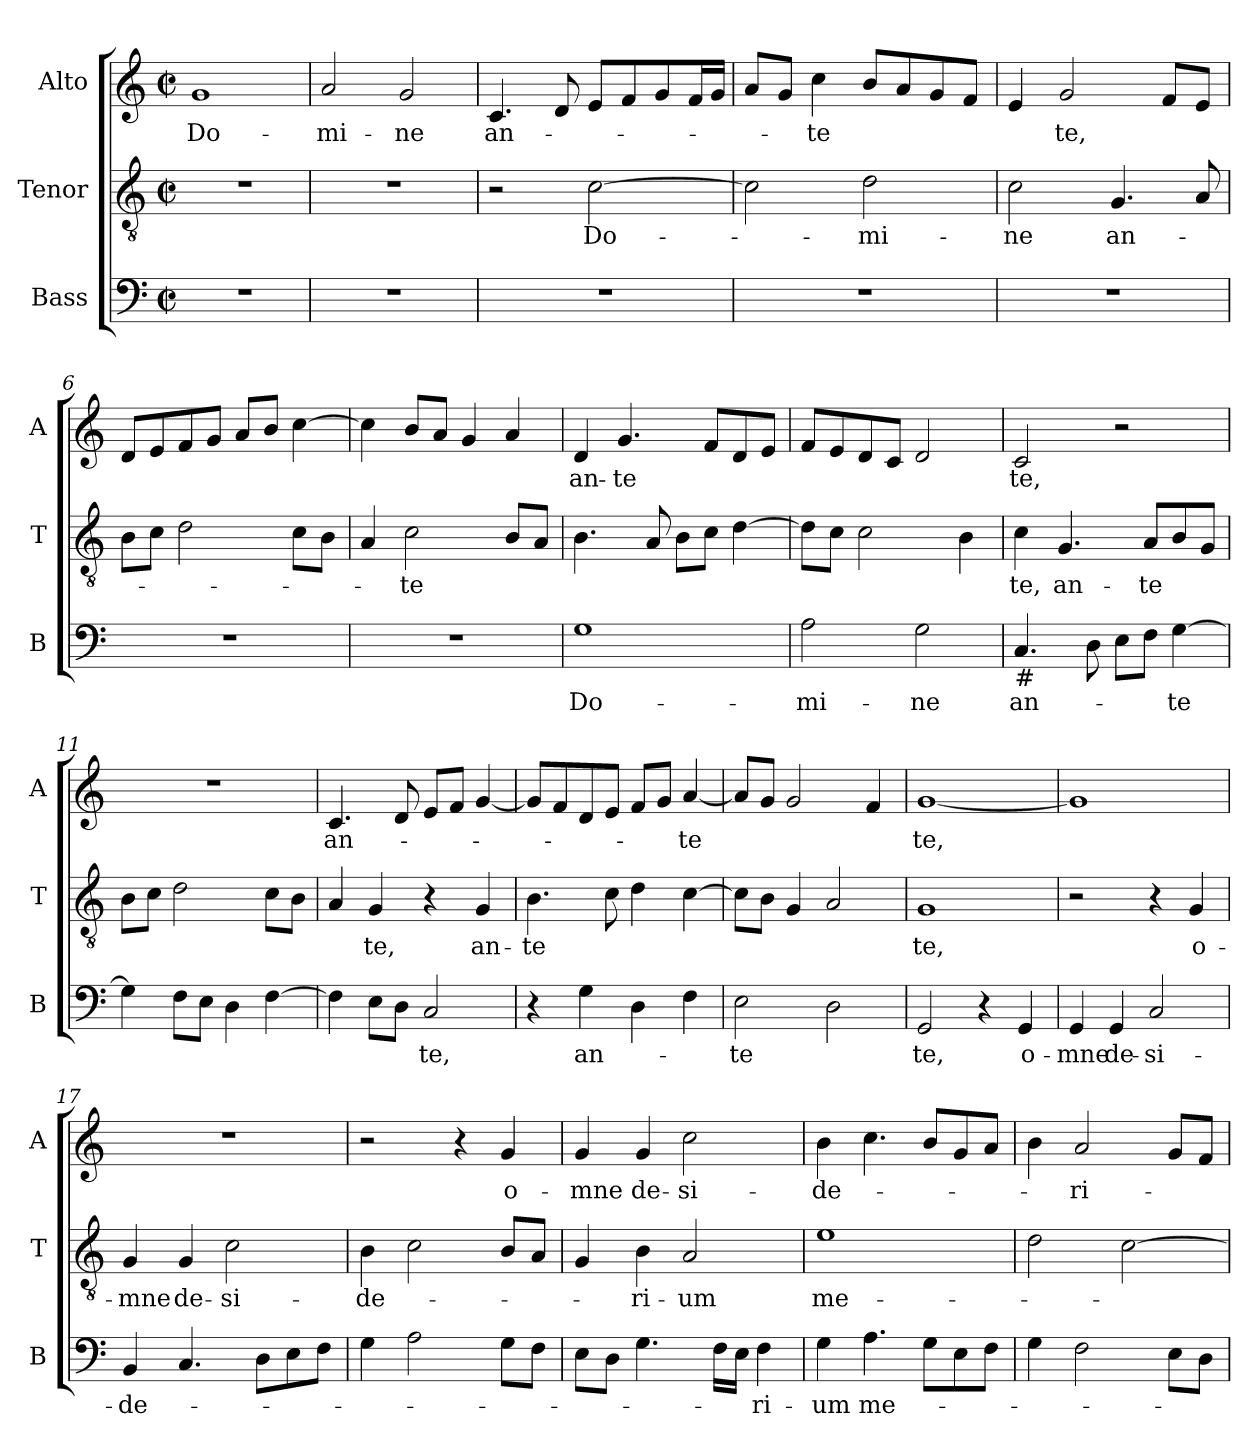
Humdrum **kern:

**kern	**text	**kern	**text	**kern	**text
*part3	*part3	*part2	*part2	*part1	*part1
*staff3	*staff3	*staff2	*staff2	*staff1	*staff1
*I"Bass	*	*I"Tenor	*	*I"Alto	*
*I'B	*	*I'T	*	*I'A	*
*clefF4	*	*clefGv2	*	*clefG2	*
*k[]	*	*k[]	*	*k[]	*
*C:	*	*C:	*	*C:	*
*M2/2	*	*M2/2	*	*M2/2	*
*met(c|)	*	*met(c|)	*	*met(c|)	*
=1	=1	=1	=1	=1	=1
!	!	!	!	!	!LO:LY:b
1r	.	1r	.	1g	Do-
=2	=2	=2	=2	=2	=2
!	!	!	!	!	!LO:LY:b
1r	.	1r	.	2a/	-mi-
!	!	!	!	!	!LO:LY:b
.	.	.	.	2g/	-ne
=3	=3	=3	=3	=3	=3
!	!	!	!	!	!LO:LY:b
1r	.	2r	.	4.c/	an-
.	.	.	.	8d/	.
!	!	!	!LO:LY:b	!	!
.	.	[2c\	Do-	8e/L	.
.	.	.	.	8f/	.
.	.	.	.	8g/	.
.	.	.	.	16f/L	.
.	.	.	.	16g/JJ	.
=4	=4	=4	=4	=4	=4
1r	.	2c\]	.	8a/L	.
.	.	.	.	8g/J	.
!	!	!	!	!	!LO:LY:b
.	.	.	.	4cc\	-te
!	!	!	!LO:LY:b	!	!
.	.	2d\	-mi-	8b/L	.
.	.	.	.	8a/	.
.	.	.	.	8g/	.
.	.	.	.	8f/J	.
=5	=5	=5	=5	=5	=5
!	!	!	!LO:LY:b	!	!
1r	.	2c\	-ne	4e/	.
!	!	!	!	!	!LO:LY:b
.	.	.	.	2g/	te,
!	!	!	!LO:LY:b	!	!
.	.	4.G/	an-	.	.
.	.	.	.	8f/L	.
.	.	8A/	.	8e/J	.
!!LO:LB:g=z
=6	=6	=6	=6	=6	=6
1r	.	8B\L	.	8d/L	.
.	.	8c\J	.	8e/	.
.	.	2d\	.	8f/	.
.	.	.	.	8g/J	.
.	.	.	.	8a/L	.
.	.	.	.	8b/J	.
.	.	8c\L	.	[4cc\	.
.	.	8B\J	.	.	.
=7	=7	=7	=7	=7	=7
1r	.	4A/	.	4cc\]	.
!	!	!	!LO:LY:b	!	!
.	.	2c\	-te	8b/L	.
.	.	.	.	8a/J	.
.	.	.	.	4g/	.
.	.	8B/L	.	4a/	.
.	.	8A/J	.	.	.
=8	=8	=8	=8	=8	=8
!	!LO:LY:b	!	!	!	!LO:LY:b
1G	Do-	4.B\	.	4d/	an-
!	!	!	!	!	!LO:LY:b
.	.	.	.	4.g/	-te
.	.	8A/	.	.	.
.	.	8B\L	.	.	.
.	.	8c\J	.	8f/L	.
.	.	[4d\	.	8d/	.
.	.	.	.	8e/J	.
=9	=9	=9	=9	=9	=9
!	!LO:LY:b	!	!	!	!
2A\	-mi-	8d\L]	.	8f/L	.
.	.	8c\J	.	8e/	.
.	.	2c\	.	8d/	.
.	.	.	.	8c/J	.
!	!LO:LY:b	!	!	!	!
2G\	-ne	.	.	2d/	.
.	.	4B\	.	.	.
=10	=10	=10	=10	=10	=10
!LO:TX:b:t=#	!	!	!	!	!
!	!LO:LY:b	!	!LO:LY:b	!	!LO:LY:b
4.C/	an-	4c\	te,	2c/	te,
!	!	!	!LO:LY:b	!	!
.	.	4.G/	an-	.	.
8D\	.	.	.	.	.
8E\L	.	.	.	2r	.
!	!	!	!LO:LY:b	!	!
8F\J	.	8A/L	-te	.	.
!	!LO:LY:b	!	!	!	!
[4G\	-te	8B/	.	.	.
.	.	8G/J	.	.	.
!!LO:LB:g=z
=11	=11	=11	=11	=11	=11
4G\]	.	8B\L	.	1r	.
.	.	8c\J	.	.	.
8F\L	.	2d\	.	.	.
8E\J	.	.	.	.	.
4D\	.	.	.	.	.
[4F\	.	8c\L	.	.	.
.	.	8B\J	.	.	.
=12	=12	=12	=12	=12	=12
!	!	!	!	!	!LO:LY:b
4F\]	.	4A/	.	4.c/	an-
!	!	!	!LO:LY:b	!	!
8E\L	.	4G/	te,	.	.
8D\J	.	.	.	8d/	.
!	!LO:LY:b	!	!	!	!
2C/	te,	4r	.	8e/L	.
.	.	.	.	8f/J	.
!	!	!	!LO:LY:b	!	!
.	.	4G/	an-	[4g/	.
=13	=13	=13	=13	=13	=13
!	!	!	!LO:LY:b	!	!
4r	.	4.B\	-te	8g/L]	.
.	.	.	.	8f/	.
!	!LO:LY:b	!	!	!	!
4G\	an-	.	.	8d/	.
.	.	8c\	.	8e/J	.
4D\	.	4d\	.	8f/L	.
.	.	.	.	8g/J	.
!	!	!	!	!	!LO:LY:b
4F\	.	[4c\	.	[4a/	-te
=14	=14	=14	=14	=14	=14
!	!LO:LY:b	!	!	!	!
2E\	-te	8c\L]	.	8a/L]	.
.	.	8B\J	.	8g/J	.
.	.	4G/	.	2g/	.
2D\	.	2A/	.	.	.
.	.	.	.	4f/	.
=15	=15	=15	=15	=15	=15
!	!LO:LY:b	!	!LO:LY:b	!	!LO:LY:b
2GG/	te,	1G	te,	[1g	te,
4r	.	.	.	.	.
!	!LO:LY:b	!	!	!	!
4GG/	o-	.	.	.	.
!!LO:PB:g=z
=16	=16	=16	=16	=16	=16
!	!LO:LY:b	!	!	!	!
4GG/	-mne	2r	.	1g]	.
!	!LO:LY:b	!	!	!	!
4GG/	de-	.	.	.	.
!	!LO:LY:b	!	!	!	!
2C/	-si-	4r	.	.	.
!	!	!	!LO:LY:b	!	!
.	.	4G/	o-	.	.
=17	=17	=17	=17	=17	=17
!	!LO:LY:b	!	!LO:LY:b	!	!
4BB/	-de-	4G/	-mne	1r	.
!	!	!	!LO:LY:b	!	!
4.C/	.	4G/	de-	.	.
!	!	!	!LO:LY:b	!	!
.	.	2c\	-si-	.	.
8D\L	.	.	.	.	.
8E\	.	.	.	.	.
8F\J	.	.	.	.	.
=18	=18	=18	=18	=18	=18
!	!	!	!LO:LY:b	!	!
4G\	.	4B\	-de-	2r	.
2A\	.	2c\	.	.	.
.	.	.	.	4r	.
!	!	!	!	!	!LO:LY:b
8G\L	.	8B/L	.	4g/	o-
8F\J	.	8A/J	.	.	.
=19	=19	=19	=19	=19	=19
!	!	!	!	!	!LO:LY:b
8E\L	.	4G/	.	4g/	-mne
8D\J	.	.	.	.	.
!	!	!	!LO:LY:b	!	!LO:LY:b
4.G\	.	4B\	-ri-	4g/	de-
!	!	!	!LO:LY:b	!	!LO:LY:b
.	.	2A/	-um	2cc\	-si-
16F\LL	.	.	.	.	.
16E\JJ	.	.	.	.	.
!	!LO:LY:b	!	!	!	!
4F\	-ri-	.	.	.	.
=20	=20	=20	=20	=20	=20
!	!LO:LY:b	!	!LO:LY:b	!	!LO:LY:b
4G\	-um	1e	me-	4b\	-de-
!	!LO:LY:b	!	!	!	!
4.A\	me-	.	.	4.cc\	.
8G\L	.	.	.	8b/L	.
8E\	.	.	.	8g/	.
8F\J	.	.	.	8a/J	.
!!LO:LB:g=z
=21	=21	=21	=21	=21	=21
4G\	.	2d\	.	4b\	.
!	!	!	!	!	!LO:LY:b
2F\	.	.	.	2a/	-ri-
.	.	[2c\	.	.	.
8E\L	.	.	.	8g/L	.
8D\J	.	.	.	8f/J	.
=	=	=	=	=	=
*-	*-	*-	*-	*-	*-
